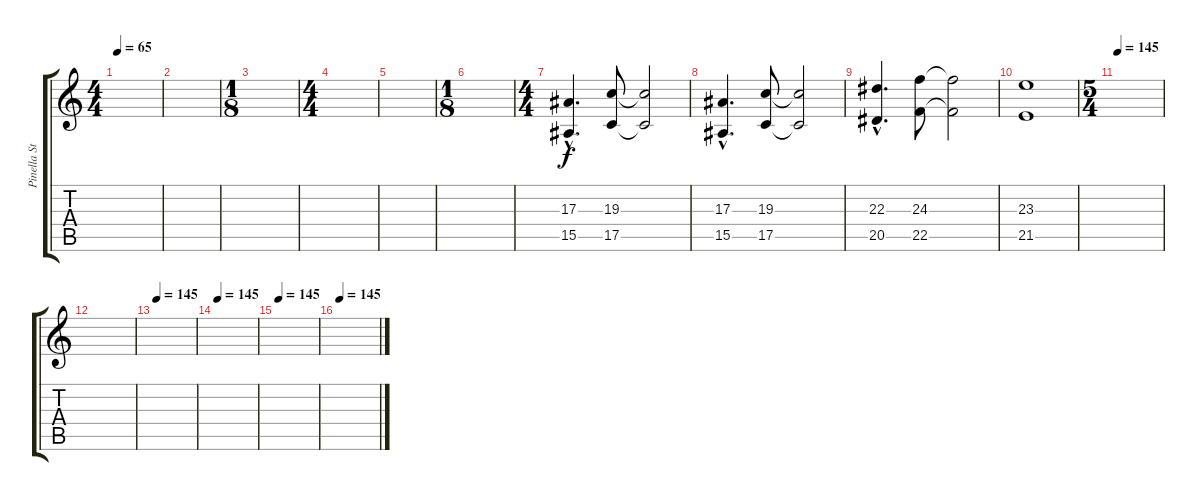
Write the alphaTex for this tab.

\track ("Pinella Strings" "Pinella St") {instrument tremolostrings}
\staff {score tabs}
\tuning (D4 A3 F3 C3 G2 D2) {hide}
\ts (4 4)
\tempo 65
\clef g2
\ks c
|
|
\ts (1 8)
|
\ts (4 4)
|
|
\ts (1 8)
|
\ts (4 4)
(17.3{hac} 15.5{hac}).4{d instrument choiraahs} (19.3 17.5).8 (19.3{t} 17.5{t}).2 |
(17.3{hac} 15.5{hac}).4{d} (19.3 17.5).8 (19.3{t} 17.5{t}).2 |
(22.3{hac} 20.5{hac}).4{d} (24.3 22.5).8 (24.3{t} 22.5{t}).2 |
(23.3 21.5).1 |
\ts (5 4)
\tempo 145
|
|
\tempo (145 0.05)
|
\tempo (145 0.05)
|
\tempo (145 0.05)
|
\tempo (145 0.05)
